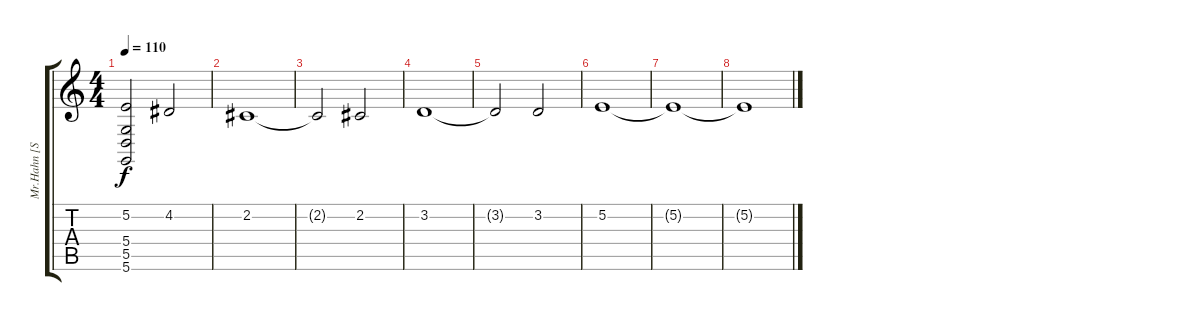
\track ("Mr.Hahn [Sampler1]" "Mr.Hahn [S") {instrument pad5bowed}
\staff {score tabs}
\tuning (E4 B3 G3 D3 A2 D2) {hide}
\ts (4 4)
\tempo 110
\clef g2
\ks c
(5.2{t} 5.4 5.5 5.6).2{dy f} 4.2.2 |
2.2.1 |
2.2{t}.2 2.2.2 |
3.2.1 |
3.2{t}.2 3.2.2 |
5.2.1 |
5.2{t}.1 |
5.2{t}.1
